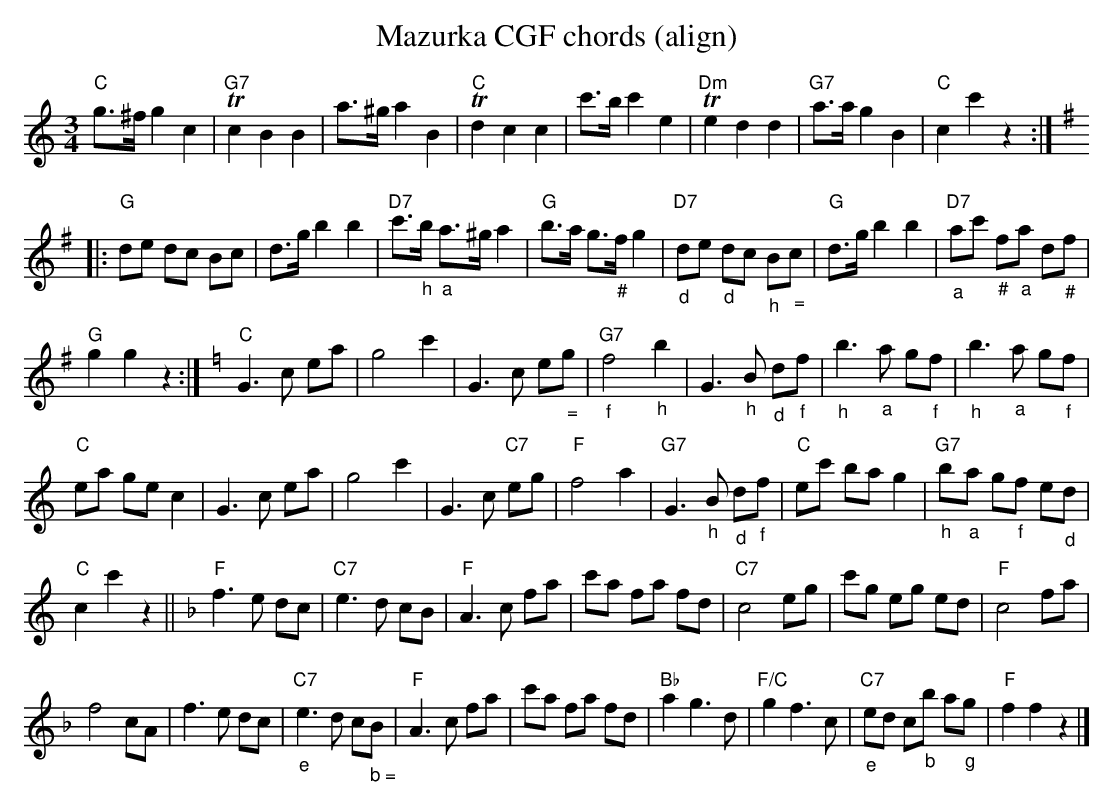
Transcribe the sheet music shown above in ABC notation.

X:1
T: Mazurka CGF chords (align)
M:3/4
L:1/8
K:C %%MIDI gchordon
"C"g>^fg2c2 | "G7"Tc2B2B2 | a>^ga2B2 | "C"Td2c2c2 | c'>bc'2e2 | "Dm"Te2d2d2 | "G7"a>ag2B2 | \
"C"c2c'2z2 :: [K:G]
 "G"de dc Bc | d>gb2b2 | "D7"c'>"_h"b "_a"a>^ga2 | "G"b>a g>"_#"fg2 | "D7""_d"de "_d"dc "_h"B"_ ="c | "G"d>gb2b2 | \
"D7""_a"ac' "_#"f"_a"a d"_#"f |
 "G"g2g2z2 :|[K:C] "C"G3c ea | g4c'2 | G3c e"_ ="g | "G7""_f"f4"_h"b2 | G3"_h"B "_d"d"_f"f | \
"_h"b3"_a"a g"_f"f | "_h"b3"_a"a g"_f"f |
 "C"ea gec2 | G3c ea | g4c'2 | G3c "C7"eg | "F"f4a2 | \
"G7"G3"_h"B "_d"d"_f"f | "C"ec' bag2 | "G7""_h"b"_a"a g"_f"f e"_d"d |
 "C"c2c'2z2 || [K:F] "F"f3e dc | "C7"e3d cB | "F"A3c fa | \
c'a fa fd | "C7"c4eg | c'g eg ed | "F"c4fa |
 f4cA | f3e dc | "C7""_e"e3d c"_ b ="B | \
"F"A3c fa | c'a fa fd | "Bb"a2g3d | "F/C"g2f3c | "C7""_e"ed c"_b"b a"_g"g | "F"f2f2z2 |]
